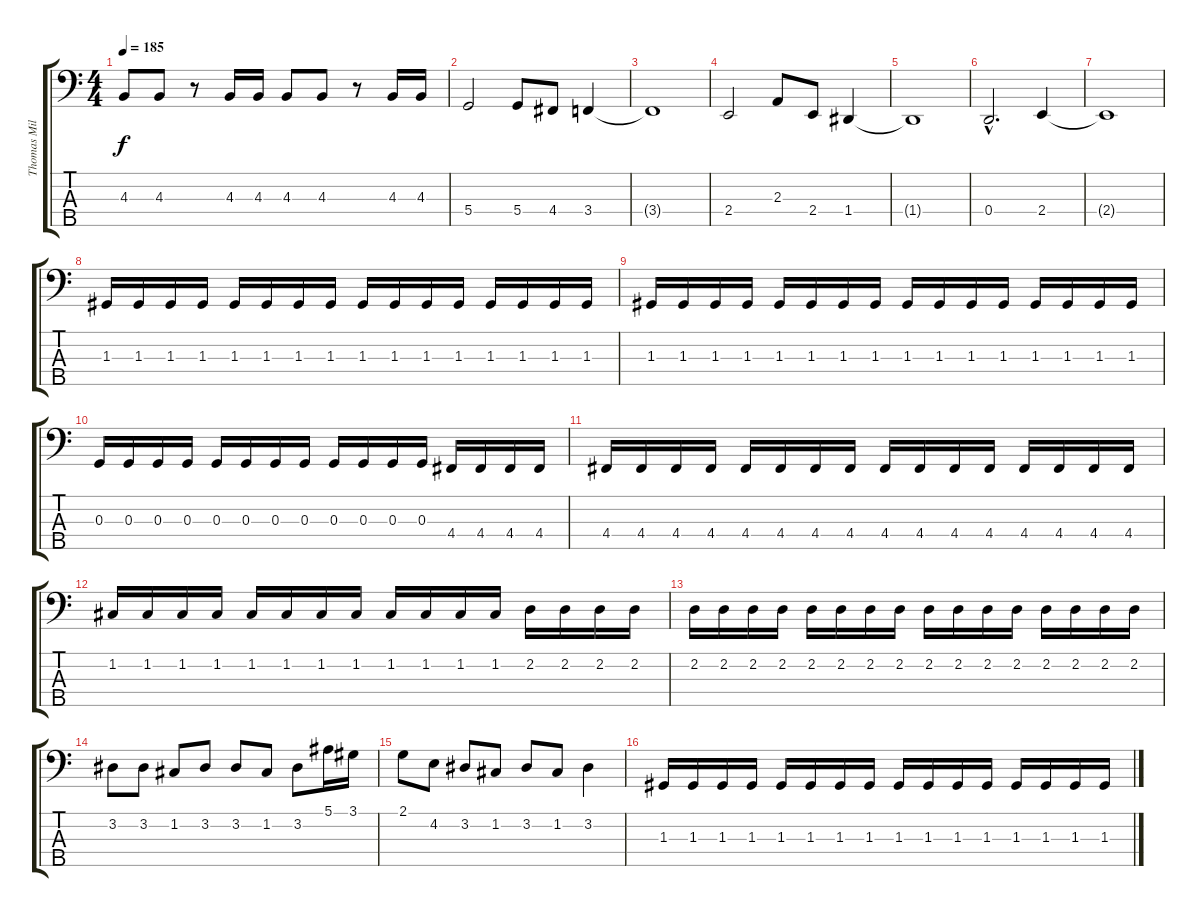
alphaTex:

\track ("Thomas Miller" "Thomas Mil") {instrument electricbassfinger}
\staff {score tabs}
\tuning (F2 C2 G1 D1 A0) {hide}
\ts (4 4)
\tempo 185
\clef f4
\ks c
4.3.8{dy f} 4.3.8 r.8 4.3.16 4.3.16 4.3.8 4.3.8 r.8 4.3.16 4.3.16 |
5.4.2 5.4.8 4.4.8 3.4.4 |
3.4{t}.1 |
2.4.2 2.3.8 2.4.8 1.4.4 |
1.4{t}.1 |
0.4{hac}.2{d} 2.4.4 |
2.4{t}.1 |
1.3.16 1.3.16 1.3.16 1.3.16 1.3.16 1.3.16 1.3.16 1.3.16 1.3.16 1.3.16 1.3.16 1.3.16 1.3.16 1.3.16 1.3.16 1.3.16 |
1.3.16 1.3.16 1.3.16 1.3.16 1.3.16 1.3.16 1.3.16 1.3.16 1.3.16 1.3.16 1.3.16 1.3.16 1.3.16 1.3.16 1.3.16 1.3.16 |
0.3.16 0.3.16 0.3.16 0.3.16 0.3.16 0.3.16 0.3.16 0.3.16 0.3.16 0.3.16 0.3.16 0.3.16 4.4.16 4.4.16 4.4.16 4.4.16 |
4.4.16 4.4.16 4.4.16 4.4.16 4.4.16 4.4.16 4.4.16 4.4.16 4.4.16 4.4.16 4.4.16 4.4.16 4.4.16 4.4.16 4.4.16 4.4.16 |
1.2.16 1.2.16 1.2.16 1.2.16 1.2.16 1.2.16 1.2.16 1.2.16 1.2.16 1.2.16 1.2.16 1.2.16 2.2.16 2.2.16 2.2.16 2.2.16 |
2.2.16 2.2.16 2.2.16 2.2.16 2.2.16 2.2.16 2.2.16 2.2.16 2.2.16 2.2.16 2.2.16 2.2.16 2.2.16 2.2.16 2.2.16 2.2.16 |
3.2.8 3.2.8 1.2.8 3.2.8 3.2.8 1.2.8 3.2.8 5.1.16 3.1.16 |
2.1.8 4.2.8 3.2.8 1.2.8 3.2.8 1.2.8 3.2.4 |
1.3.16 1.3.16 1.3.16 1.3.16 1.3.16 1.3.16 1.3.16 1.3.16 1.3.16 1.3.16 1.3.16 1.3.16 1.3.16 1.3.16 1.3.16 1.3.16
